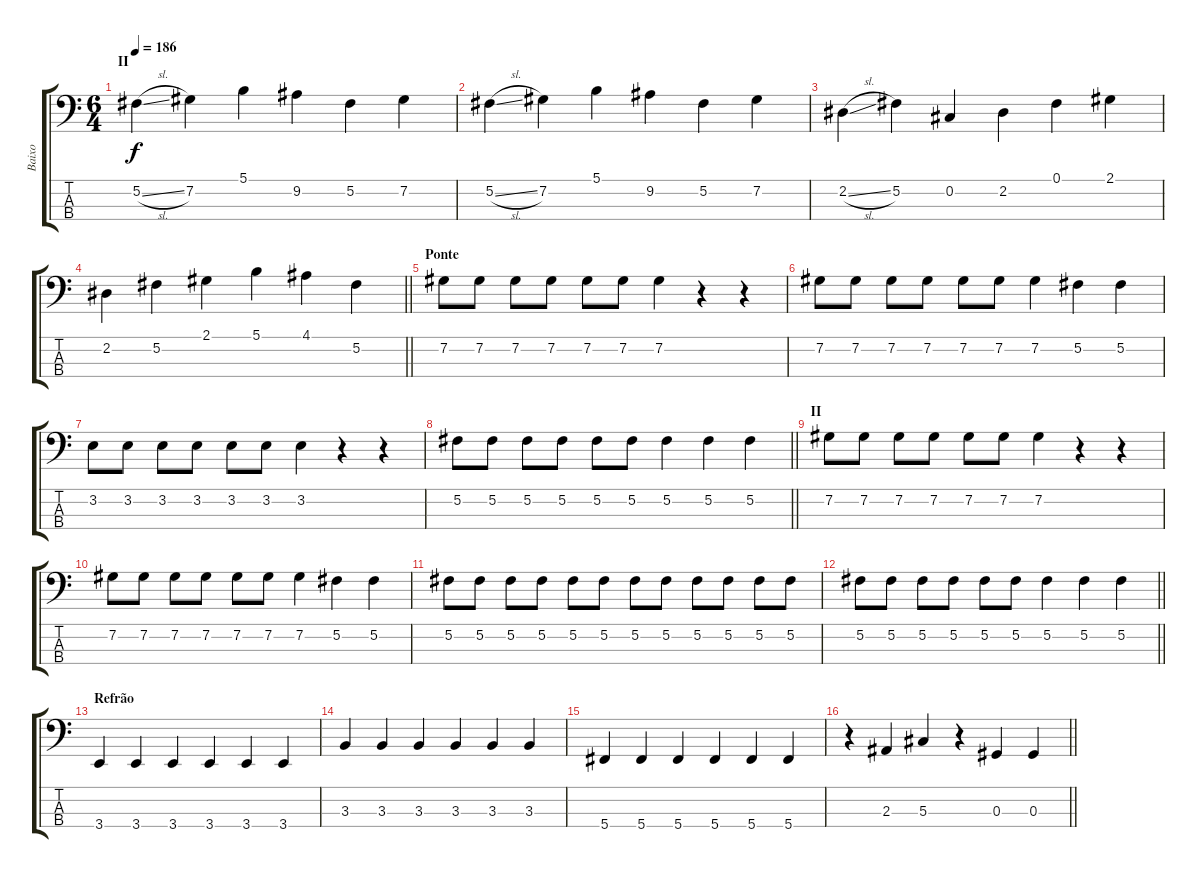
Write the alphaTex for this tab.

\track ("Baixo" "Baixo") {instrument electricbasspick}
\staff {score tabs}
\tuning (Gb2 Db2 Ab1 Db1) {hide}
\ts (6 4)
\section ("" "II")
\tempo 186
\clef f4
\ks c
5.2{sl}.4{dy f} 7.2.4 5.1.4 9.2.4 5.2.4 7.2.4 |
5.2{sl}.4 7.2.4 5.1.4 9.2.4 5.2.4 7.2.4 |
2.2{sl}.4 5.2.4 0.2.4 2.2.4 0.1.4 2.1.4 |
\barLineRight lightlight
2.2.4 5.2.4 2.1.4 5.1.4 4.1.4 5.2.4 |
\section ("" "Ponte")
7.2.8 7.2.8 7.2.8 7.2.8 7.2.8 7.2.8 7.2.4 r.4 r.4 |
7.2.8 7.2.8 7.2.8 7.2.8 7.2.8 7.2.8 7.2.4 5.2.4 5.2.4 |
3.2.8 3.2.8 3.2.8 3.2.8 3.2.8 3.2.8 3.2.4 r.4 r.4 |
\barLineRight lightlight
5.2.8 5.2.8 5.2.8 5.2.8 5.2.8 5.2.8 5.2.4 5.2.4 5.2.4 |
\section ("" "II")
7.2.8 7.2.8 7.2.8 7.2.8 7.2.8 7.2.8 7.2.4 r.4 r.4 |
7.2.8 7.2.8 7.2.8 7.2.8 7.2.8 7.2.8 7.2.4 5.2.4 5.2.4 |
5.2.8 5.2.8 5.2.8 5.2.8 5.2.8 5.2.8 5.2.8 5.2.8 5.2.8 5.2.8 5.2.8 5.2.8 |
\barLineRight lightlight
5.2.8 5.2.8 5.2.8 5.2.8 5.2.8 5.2.8 5.2.4 5.2.4 5.2.4 |
\section ("" "Refrão")
3.4.4 3.4.4 3.4.4 3.4.4 3.4.4 3.4.4 |
3.3.4 3.3.4 3.3.4 3.3.4 3.3.4 3.3.4 |
5.4.4 5.4.4 5.4.4 5.4.4 5.4.4 5.4.4 |
\barLineRight lightlight
r.4 2.3.4 5.3.4 r.4 0.3.4 0.3.4
